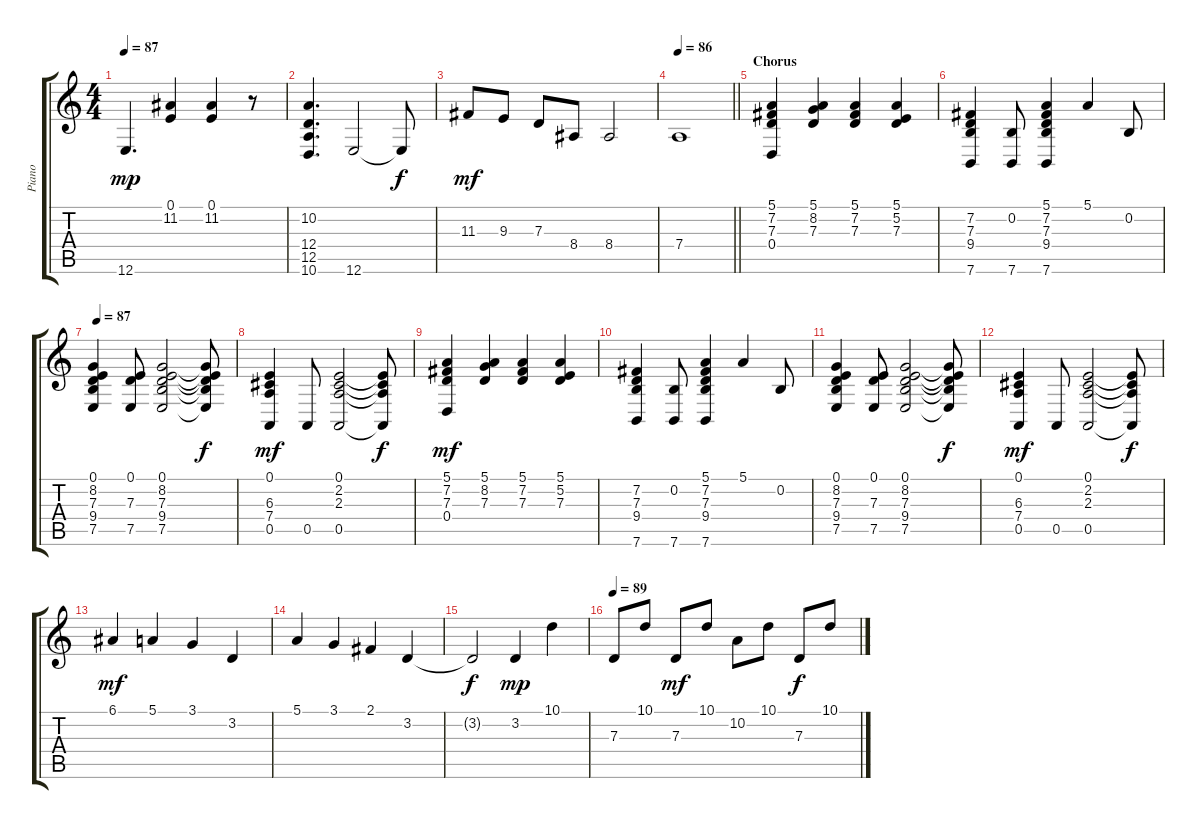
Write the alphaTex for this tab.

\track ("Piano" "Piano") {instrument acousticgrandpiano}
\staff {score tabs}
\tuning (E4 B3 G3 D3 A2 E2) {hide}
\ts (4 4)
\tempo 87
\clef g2
\ks c
12.6.4{d dy mp} (0.1 11.2).4 (0.1 11.2).4 r.8 |
(10.2 12.4 12.5 10.6).4{d} 12.6.2 12.6{t}.8{dy f} |
11.3.8{dy mf} 9.3.8 7.3.8 8.4.8 8.4.2 |
\tempo 86
\barLineRight lightlight
7.4.1 |
\section ("" "Chorus")
(5.1 7.2 7.3 0.4).4 (5.1 8.2 7.3).4 (5.1 7.2 7.3).4 (5.1 5.2 7.3).4 |
(7.2 7.3 9.4 7.6).4 (0.2 7.6).8 (5.1 7.2 7.3 9.4 7.6).4 5.1.4 0.2.8 |
\tempo 87
(0.1 8.2 7.3 9.4 7.5).4 (0.1 7.3 7.5).8 (0.1 8.2 7.3 9.4 7.5).2 (0.1{t} 8.2{t} 7.3{t} 9.4{t} 7.5{t}).8{dy f} |
(0.1 6.3 7.4 0.5).4{dy mf} 0.5.8 (0.1 2.2 2.3 0.5).2 (0.1{t} 2.2{t} 2.3{t} 0.5{t}).8{dy f} |
(5.1 7.2 7.3 0.4).4{dy mf} (5.1 8.2 7.3).4 (5.1 7.2 7.3).4 (5.1 5.2 7.3).4 |
(7.2 7.3 9.4 7.6).4 (0.2 7.6).8 (5.1 7.2 7.3 9.4 7.6).4 5.1.4 0.2.8 |
(0.1 8.2 7.3 9.4 7.5).4 (0.1 7.3 7.5).8 (0.1 8.2 7.3 9.4 7.5).2 (0.1{t} 8.2{t} 7.3{t} 9.4{t} 7.5{t}).8{dy f} |
(0.1 6.3 7.4 0.5).4{dy mf} 0.5.8 (0.1 2.2 2.3 0.5).2 (0.1{t} 2.2{t} 2.3{t} 0.5{t}).8{dy f} |
6.1.4{dy mf} 5.1.4 3.1.4 3.2.4 |
5.1.4 3.1.4 2.1.4 3.2.4 |
3.2{t}.2{dy f} 3.2.4{dy mp} 10.1.4 |
\tempo 89
7.3.8 10.1.8 7.3.8{dy mf} 10.1.8 10.2.8 10.1.8 7.3.8{dy f} 10.1.8
